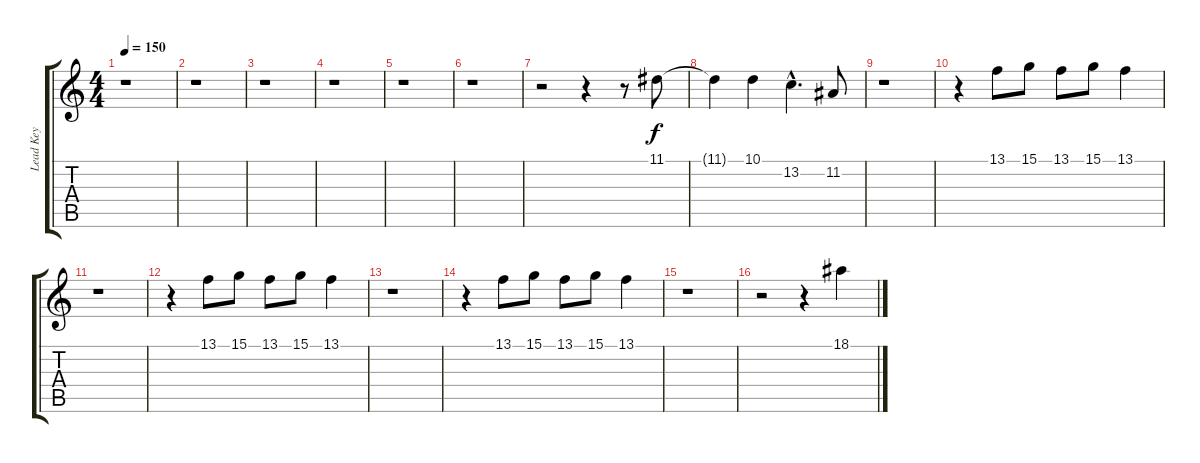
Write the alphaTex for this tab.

\track ("Lead Key" "Lead Key") {instrument lead1square}
\staff {score tabs}
\tuning (E4 B3 G3 D3 A2 E2) {hide}
\ts (4 4)
\tempo 150
\clef g2
\ks c
r.1{dy f} |
r.1 |
r.1 |
r.1 |
r.1 |
r.1 |
r.2 r.4 r.8 11.1.8 |
11.1{t}.4 10.1.4 13.2{hac}.4{d} 11.2.8 |
r.1 |
r.4 13.1.8 15.1.8 13.1.8 15.1.8 13.1.4 |
r.1 |
r.4 13.1.8 15.1.8 13.1.8 15.1.8 13.1.4 |
r.1 |
r.4 13.1.8 15.1.8 13.1.8 15.1.8 13.1.4 |
r.1 |
r.2 r.4 18.1.4
